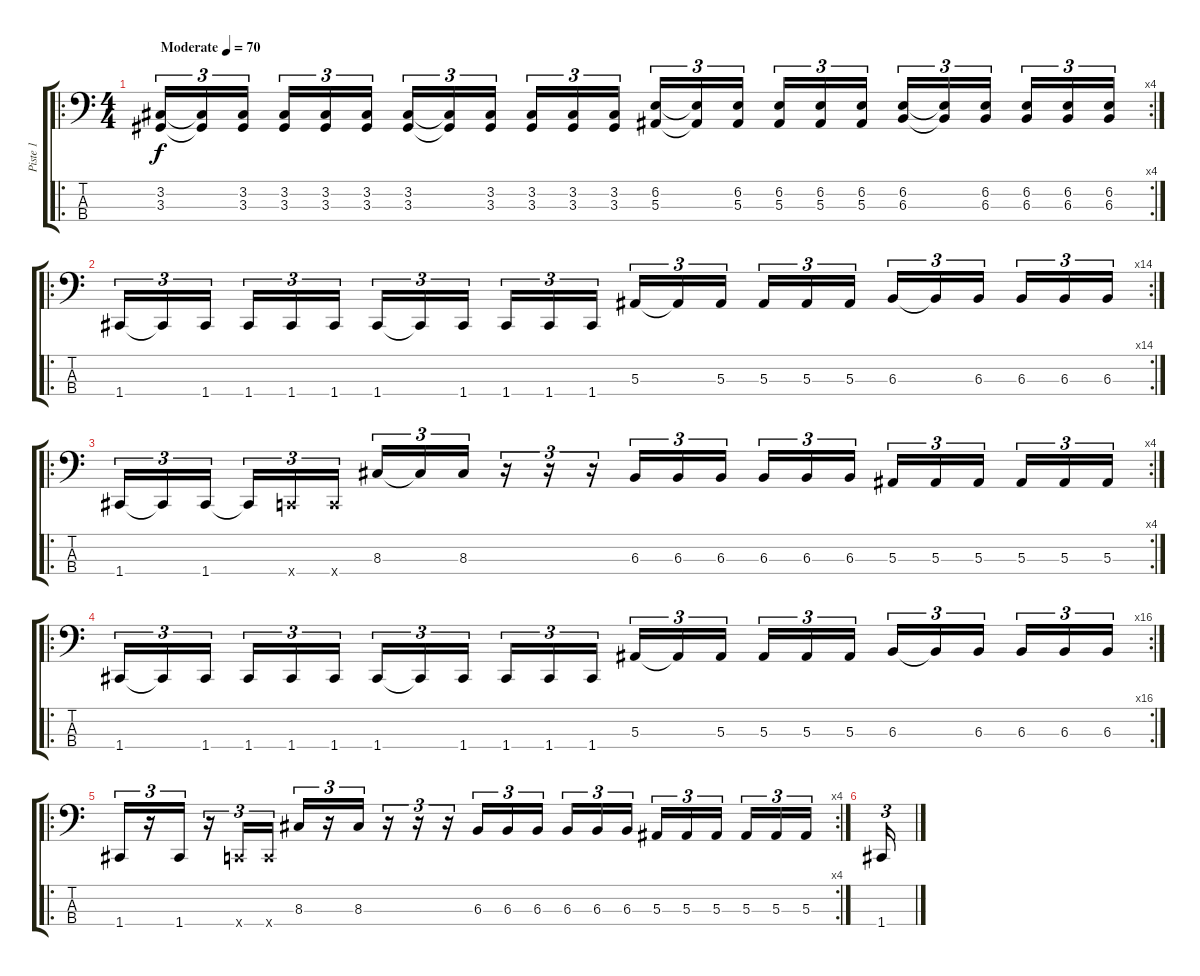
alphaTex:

\track ("Piste 1" "Piste 1") {instrument electricbassfinger}
\staff {score tabs}
\tuning (Eb2 Bb1 F1 C1) {hide}
\ro
\rc 4
\ts (4 4)
\tempo (70 "Moderate")
\clef f4
\ks c
(3.2 3.3).16{tu (3 2) dy f instrument electricbassfinger} (3.2{t} 3.3{t}).16{tu (3 2)} (3.2 3.3).16{tu (3 2) beam splitsecondary} (3.2 3.3).16{tu (3 2)} (3.2 3.3).16{tu (3 2)} (3.2 3.3).16{tu (3 2)} (3.2 3.3).16{tu (3 2)} (3.2{t} 3.3{t}).16{tu (3 2)} (3.2 3.3).16{tu (3 2) beam splitsecondary} (3.2 3.3).16{tu (3 2)} (3.2 3.3).16{tu (3 2)} (3.2 3.3).16{tu (3 2)} (6.2 5.3).16{tu (3 2)} (6.2{t} 5.3{t}).16{tu (3 2)} (6.2 5.3).16{tu (3 2) beam splitsecondary} (6.2 5.3).16{tu (3 2)} (6.2 5.3).16{tu (3 2)} (6.2 5.3).16{tu (3 2)} (6.2 6.3).16{tu (3 2)} (6.2{t} 6.3{t}).16{tu (3 2)} (6.2 6.3).16{tu (3 2) beam splitsecondary} (6.2 6.3).16{tu (3 2)} (6.2 6.3).16{tu (3 2)} (6.2 6.3).16{tu (3 2)} |
\ro
\rc 14
1.4.16{tu (3 2)} 1.4{t}.16{tu (3 2)} 1.4.16{tu (3 2) beam splitsecondary} 1.4.16{tu (3 2)} 1.4.16{tu (3 2)} 1.4.16{tu (3 2)} 1.4.16{tu (3 2)} 1.4{t}.16{tu (3 2)} 1.4.16{tu (3 2) beam splitsecondary} 1.4.16{tu (3 2)} 1.4.16{tu (3 2)} 1.4.16{tu (3 2)} 5.3.16{tu (3 2)} 5.3{t}.16{tu (3 2)} 5.3.16{tu (3 2) beam splitsecondary} 5.3.16{tu (3 2)} 5.3.16{tu (3 2)} 5.3.16{tu (3 2)} 6.3.16{tu (3 2)} 6.3{t}.16{tu (3 2)} 6.3.16{tu (3 2) beam splitsecondary} 6.3.16{tu (3 2)} 6.3.16{tu (3 2)} 6.3.16{tu (3 2)} |
\ro
\rc 4
1.4.16{tu (3 2)} 1.4{t}.16{tu (3 2)} 1.4.16{tu (3 2) beam splitsecondary} 1.4{t}.16{tu (3 2)} 0.4{x}.16{tu (3 2)} 0.4{x}.16{tu (3 2)} 8.3.16{tu (3 2)} 8.3{t}.16{tu (3 2)} 8.3.16{tu (3 2)} r.16{tu (3 2)} r.16{tu (3 2)} r.16{tu (3 2)} 6.3.16{tu (3 2)} 6.3.16{tu (3 2)} 6.3.16{tu (3 2) beam splitsecondary} 6.3.16{tu (3 2)} 6.3.16{tu (3 2)} 6.3.16{tu (3 2)} 5.3.16{tu (3 2)} 5.3.16{tu (3 2)} 5.3.16{tu (3 2) beam splitsecondary} 5.3.16{tu (3 2)} 5.3.16{tu (3 2)} 5.3.16{tu (3 2)} |
\ro
\rc 16
1.4.16{tu (3 2)} 1.4{t}.16{tu (3 2)} 1.4.16{tu (3 2) beam splitsecondary} 1.4.16{tu (3 2)} 1.4.16{tu (3 2)} 1.4.16{tu (3 2)} 1.4.16{tu (3 2)} 1.4{t}.16{tu (3 2)} 1.4.16{tu (3 2) beam splitsecondary} 1.4.16{tu (3 2)} 1.4.16{tu (3 2)} 1.4.16{tu (3 2)} 5.3.16{tu (3 2)} 5.3{t}.16{tu (3 2)} 5.3.16{tu (3 2) beam splitsecondary} 5.3.16{tu (3 2)} 5.3.16{tu (3 2)} 5.3.16{tu (3 2)} 6.3.16{tu (3 2)} 6.3{t}.16{tu (3 2)} 6.3.16{tu (3 2) beam splitsecondary} 6.3.16{tu (3 2)} 6.3.16{tu (3 2)} 6.3.16{tu (3 2)} |
\ro
\rc 4
1.4.16{tu (3 2)} r.16{tu (3 2)} 1.4.16{tu (3 2)} r.16{tu (3 2)} 0.4{x}.16{tu (3 2)} 0.4{x}.16{tu (3 2)} 8.3.16{tu (3 2)} r.16{tu (3 2)} 8.3.16{tu (3 2)} r.16{tu (3 2)} r.16{tu (3 2)} r.16{tu (3 2)} 6.3.16{tu (3 2)} 6.3.16{tu (3 2)} 6.3.16{tu (3 2) beam splitsecondary} 6.3.16{tu (3 2)} 6.3.16{tu (3 2)} 6.3.16{tu (3 2)} 5.3.16{tu (3 2)} 5.3.16{tu (3 2)} 5.3.16{tu (3 2) beam splitsecondary} 5.3.16{tu (3 2)} 5.3.16{tu (3 2)} 5.3.16{tu (3 2)} |
1.4.16{tu (3 2)}
